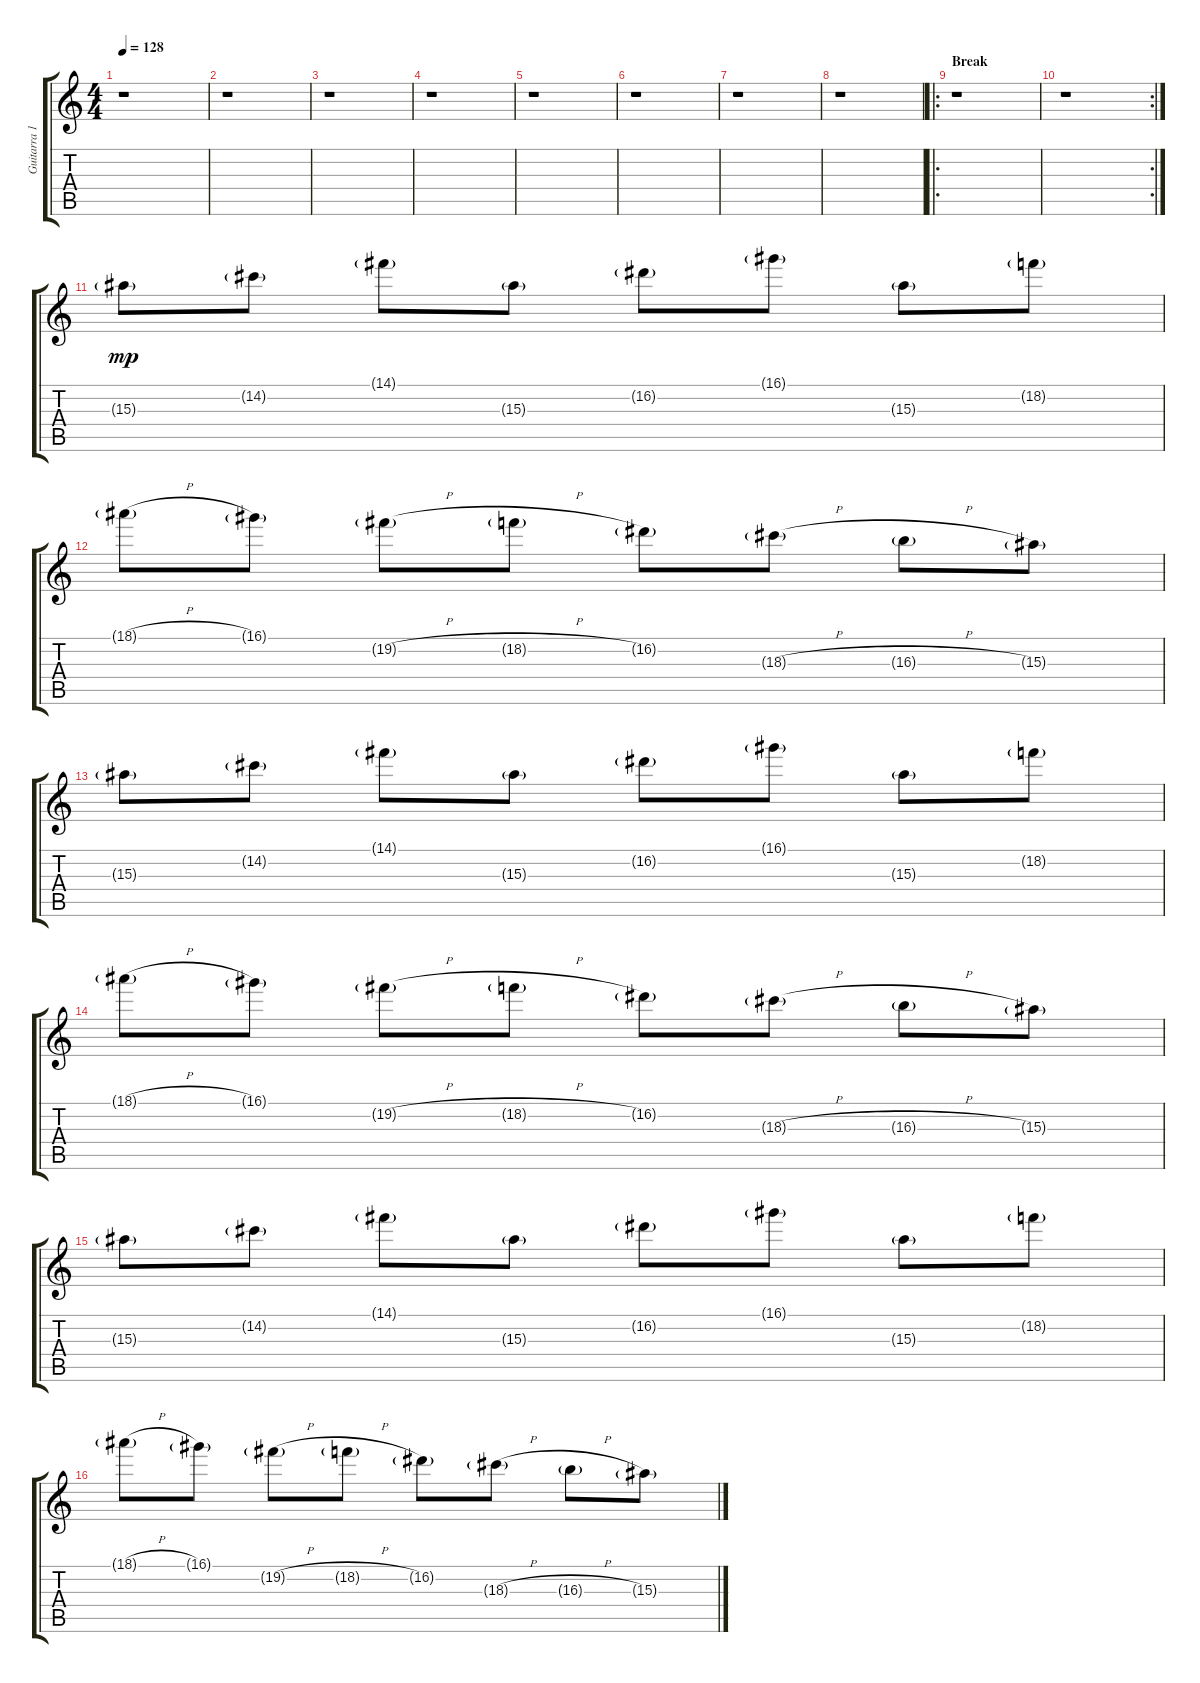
\track ("Guitarra 1" "Guitarra 1") {instrument distortionguitar}
\staff {score tabs}
\tuning (E4 B3 G3 D3 A2 E2) {hide}
\ts (4 4)
\tempo 128
\clef g2
\ks c
r.1{dy f} |
r.1 |
r.1 |
r.1 |
r.1 |
r.1 |
r.1 |
r.1 |
\ro
\section ("" "Break")
r.1 |
\rc 2
r.1 |
15.3{g}.8{dy mp volume 12 balance 12 instrument distortionguitar} 14.2{g}.8 14.1{g}.8 15.3{g}.8 16.2{g}.8 16.1{g}.8 15.3{g}.8 18.2{g}.8 |
18.1{h g}.8 16.1{g}.8 19.2{h g}.8 18.2{h g}.8 16.2{g}.8 18.3{h g}.8 16.3{h g}.8 15.3{g}.8 |
15.3{g}.8 14.2{g}.8 14.1{g}.8 15.3{g}.8 16.2{g}.8 16.1{g}.8 15.3{g}.8 18.2{g}.8 |
18.1{h g}.8 16.1{g}.8 19.2{h g}.8 18.2{h g}.8 16.2{g}.8 18.3{h g}.8 16.3{h g}.8 15.3{g}.8 |
15.3{g}.8 14.2{g}.8 14.1{g}.8 15.3{g}.8 16.2{g}.8 16.1{g}.8 15.3{g}.8 18.2{g}.8 |
18.1{h g}.8 16.1{g}.8 19.2{h g}.8 18.2{h g}.8 16.2{g}.8 18.3{h g}.8 16.3{h g}.8 15.3{g}.8
